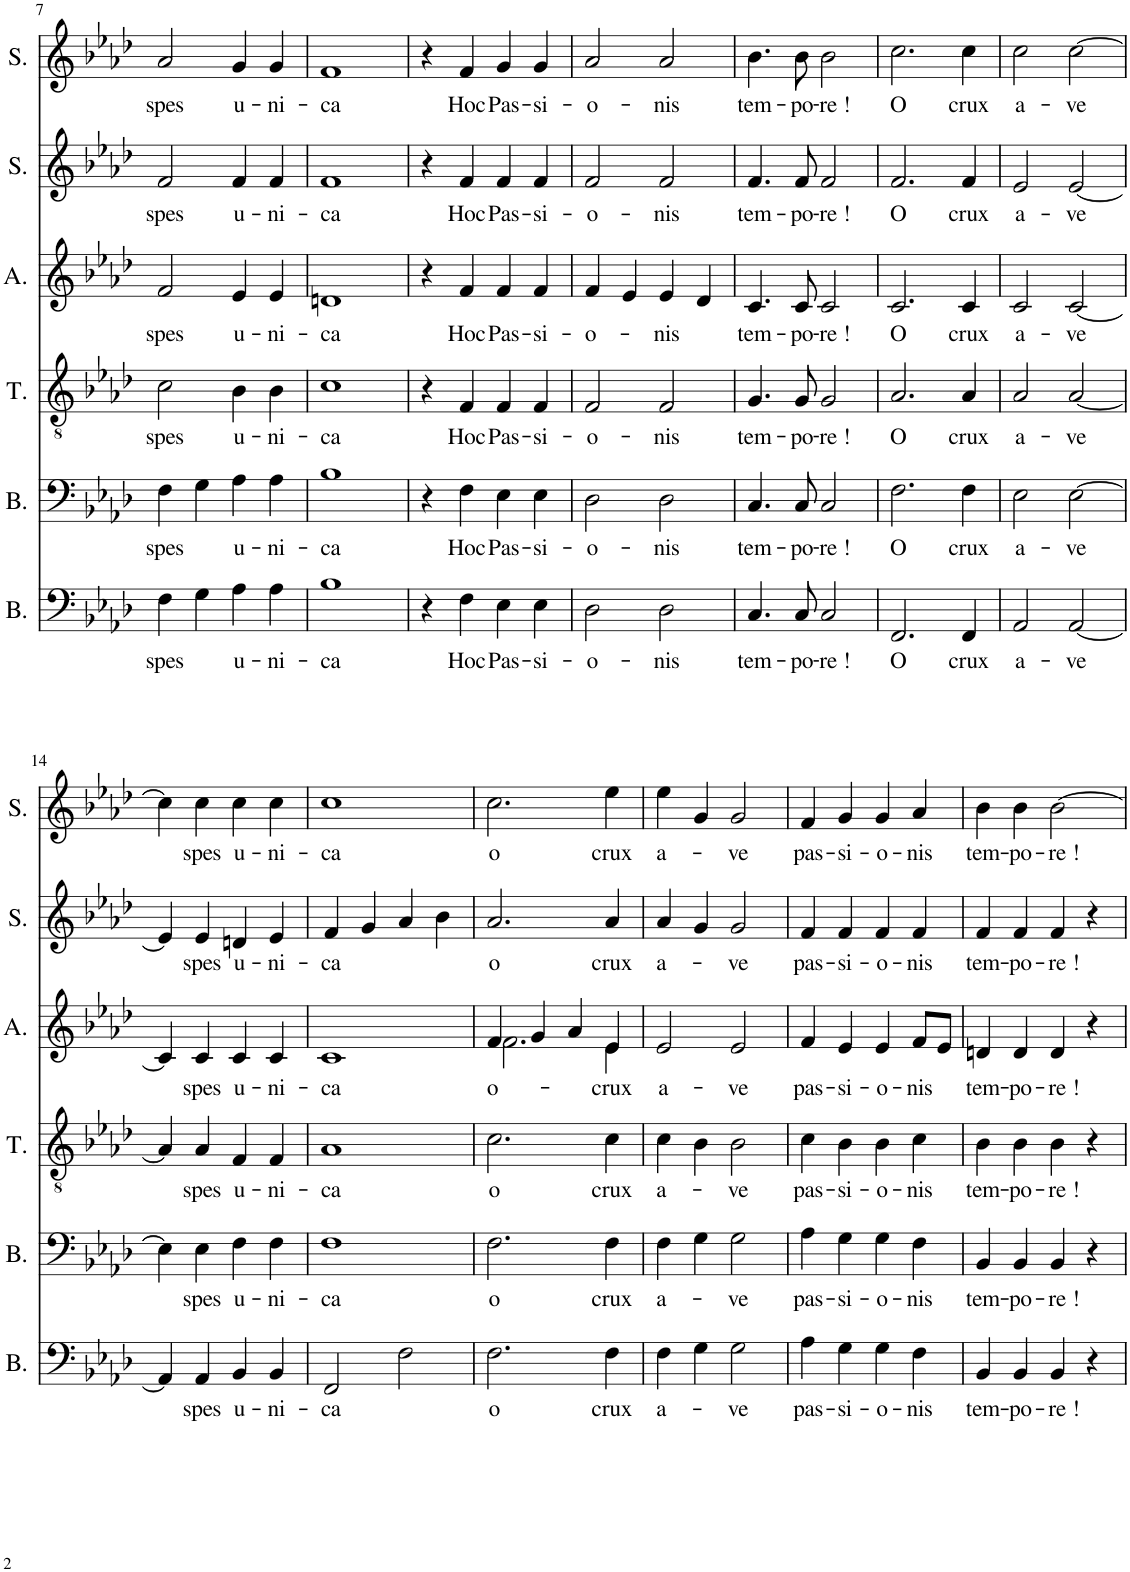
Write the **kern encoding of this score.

**kern	**text	**kern	**text	**kern	**text	**kern	**text	**kern	**text	**kern	**text
*part6	*part6	*part5	*part5	*part4	*part4	*part3	*part3	*part2	*part2	*part1	*part1
*staff6	*staff6	*staff5	*staff5	*staff4	*staff4	*staff3	*staff3	*staff2	*staff2	*staff1	*staff1
*I"Basse 2	*	*I"Basse 1	*	*I"Ténor	*	*I"Alto	*	*I"Soprano 2	*	*I"Soprano 1	*
*I'B.	*	*I'B.	*	*I'T.	*	*I'A.	*	*I'S.	*	*I'S.	*
!!LO:PB:g=z
*clefF4	*	*clefF4	*	*clefGv2	*	*clefG2	*	*clefG2	*	*clefG2	*
*k[b-e-a-d-]	*	*k[b-e-a-d-]	*	*k[b-e-a-d-]	*	*k[b-e-a-d-]	*	*k[b-e-a-d-]	*	*k[b-e-a-d-]	*
*M4/4	*	*M4/4	*	*M4/4	*	*M4/4	*	*M4/4	*	*M4/4	*
*met(c)	*	*met(c)	*	*met(c)	*	*met(c)	*	*met(c)	*	*met(c)	*
=7	=7	=7	=7	=7	=7	=7	=7	=7	=7	=7	=7
!	!LO:LY:b	!	!LO:LY:b	!	!LO:LY:b	!	!LO:LY:b	!	!LO:LY:b	!	!LO:LY:b
4F\	spes	4F\	spes	2c\	spes	2f/	spes	2f/	spes	2a-/	spes
4G\	.	4G\	.	.	.	.	.	.	.	.	.
!	!LO:LY:b	!	!LO:LY:b	!	!LO:LY:b	!	!LO:LY:b	!	!LO:LY:b	!	!LO:LY:b
4A-\	u-	4A-\	u-	4B-\	u-	4e-/	u-	4f/	u-	4g/	u-
!	!LO:LY:b	!	!LO:LY:b	!	!LO:LY:b	!	!LO:LY:b	!	!LO:LY:b	!	!LO:LY:b
4A-\	-ni-	4A-\	-ni-	4B-\	-ni-	4e-/	-ni-	4f/	-ni-	4g/	-ni-
=8	=8	=8	=8	=8	=8	=8	=8	=8	=8	=8	=8
!	!LO:LY:b	!	!LO:LY:b	!	!LO:LY:b	!	!LO:LY:b	!	!LO:LY:b	!	!LO:LY:b
1B-	-ca	1B-	-ca	1c	-ca	1dn	-ca	1f	-ca	1f	-ca
=9	=9	=9	=9	=9	=9	=9	=9	=9	=9	=9	=9
4r	.	4r	.	4r	.	4r	.	4r	.	4r	.
!	!LO:LY:b	!	!LO:LY:b	!	!LO:LY:b	!	!LO:LY:b	!	!LO:LY:b	!	!LO:LY:b
4F\	Hoc	4F\	Hoc	4F/	Hoc	4f/	Hoc	4f/	Hoc	4f/	Hoc
!	!LO:LY:b	!	!LO:LY:b	!	!LO:LY:b	!	!LO:LY:b	!	!LO:LY:b	!	!LO:LY:b
4E-\	Pas-	4E-\	Pas-	4F/	Pas-	4f/	Pas-	4f/	Pas-	4g/	Pas-
!	!LO:LY:b	!	!LO:LY:b	!	!LO:LY:b	!	!LO:LY:b	!	!LO:LY:b	!	!LO:LY:b
4E-\	-si-	4E-\	-si-	4F/	-si-	4f/	-si-	4f/	-si-	4g/	-si-
=10	=10	=10	=10	=10	=10	=10	=10	=10	=10	=10	=10
!	!LO:LY:b	!	!LO:LY:b	!	!LO:LY:b	!	!LO:LY:b	!	!LO:LY:b	!	!LO:LY:b
2D-\	-o-	2D-\	-o-	2F/	-o-	4f/	-o-	2f/	-o-	2a-/	-o-
.	.	.	.	.	.	4e-/	.	.	.	.	.
!	!LO:LY:b	!	!LO:LY:b	!	!LO:LY:b	!	!LO:LY:b	!	!LO:LY:b	!	!LO:LY:b
2D-\	-nis	2D-\	-nis	2F/	-nis	4e-/	-nis	2f/	-nis	2a-/	-nis
.	.	.	.	.	.	4d-/	.	.	.	.	.
=11	=11	=11	=11	=11	=11	=11	=11	=11	=11	=11	=11
!	!LO:LY:b	!	!LO:LY:b	!	!LO:LY:b	!	!LO:LY:b	!	!LO:LY:b	!	!LO:LY:b
4.C/	tem-	4.C/	tem-	4.G/	tem-	4.c/	tem-	4.f/	tem-	4.b-\	tem-
!	!LO:LY:b	!	!LO:LY:b	!	!LO:LY:b	!	!LO:LY:b	!	!LO:LY:b	!	!LO:LY:b
8C/	-po-	8C/	-po-	8G/	-po-	8c/	-po-	8f/	-po-	8b-\	-po-
!	!LO:LY:b	!	!LO:LY:b	!	!LO:LY:b	!	!LO:LY:b	!	!LO:LY:b	!	!LO:LY:b
2C/	-re !	2C/	-re !	2G/	-re !	2c/	-re !	2f/	-re !	2b-\	-re !
=12	=12	=12	=12	=12	=12	=12	=12	=12	=12	=12	=12
!	!LO:LY:b	!	!LO:LY:b	!	!LO:LY:b	!	!LO:LY:b	!	!LO:LY:b	!	!LO:LY:b
2.FF/	O	2.F\	O	2.A-/	O	2.c/	O	2.f/	O	2.cc\	O
!	!LO:LY:b	!	!LO:LY:b	!	!LO:LY:b	!	!LO:LY:b	!	!LO:LY:b	!	!LO:LY:b
4FF/	crux	4F\	crux	4A-/	crux	4c/	crux	4f/	crux	4cc\	crux
=13	=13	=13	=13	=13	=13	=13	=13	=13	=13	=13	=13
!	!LO:LY:b	!	!LO:LY:b	!	!LO:LY:b	!	!LO:LY:b	!	!LO:LY:b	!	!LO:LY:b
2AA-/	a-	2E-\	a-	2A-/	a-	2c/	a-	2e-/	a-	2cc\	a-
!	!LO:LY:b	!	!LO:LY:b	!	!LO:LY:b	!	!LO:LY:b	!	!LO:LY:b	!	!LO:LY:b
[2AA-/	-ve	[2E-\	-ve	[2A-/	-ve	[2c/	-ve	[2e-/	-ve	[2cc\	-ve
!!LO:LB:g=z
=14	=14	=14	=14	=14	=14	=14	=14	=14	=14	=14	=14
4AA-/]	.	4E-\]	.	4A-/]	.	4c/]	.	4e-/]	.	4cc\]	.
!	!LO:LY:b	!	!LO:LY:b	!	!LO:LY:b	!	!LO:LY:b	!	!LO:LY:b	!	!LO:LY:b
4AA-/	spes	4E-\	spes	4A-/	spes	4c/	spes	4e-/	spes	4cc\	spes
!	!LO:LY:b	!	!LO:LY:b	!	!LO:LY:b	!	!LO:LY:b	!	!LO:LY:b	!	!LO:LY:b
4BB-/	u-	4F\	u-	4F/	u-	4c/	u-	4dn/	u-	4cc\	u-
!	!LO:LY:b	!	!LO:LY:b	!	!LO:LY:b	!	!LO:LY:b	!	!LO:LY:b	!	!LO:LY:b
4BB-/	-ni-	4F\	-ni-	4F/	-ni-	4c/	-ni-	4e-/	-ni-	4cc\	-ni-
=15	=15	=15	=15	=15	=15	=15	=15	=15	=15	=15	=15
!	!LO:LY:b	!	!LO:LY:b	!	!LO:LY:b	!	!LO:LY:b	!	!LO:LY:b	!	!LO:LY:b
2FF/	-ca	1F	-ca	1A-	-ca	1c	-ca	4f/	-ca	1cc	-ca
.	.	.	.	.	.	.	.	4g/	.	.	.
2F\	.	.	.	.	.	.	.	4a-/	.	.	.
.	.	.	.	.	.	.	.	4b-\	.	.	.
=16	=16	=16	=16	=16	=16	=16	=16	=16	=16	=16	=16
!	!LO:LY:b	!	!LO:LY:b	!	!LO:LY:b	!	!LO:LY:b	!	!LO:LY:b	!	!LO:LY:b
*	*	*	*	*	*	*^	*	*	*	*	*
2.F\	o	2.F\	o	2.c\	o	4f/	2.f\	o-	2.a-/	o	2.cc\	o
.	.	.	.	.	.	4g/	.	.	.	.	.	.
.	.	.	.	.	.	4a-/	.	.	.	.	.	.
!	!LO:LY:b	!	!LO:LY:b	!	!LO:LY:b	!	!	!LO:LY:b	!	!LO:LY:b	!	!LO:LY:b
4F\	crux	4F\	crux	4c\	crux	4e-/	4e-\	-crux	4a-/	crux	4ee-\	crux
=17	=17	=17	=17	=17	=17	=17	=17	=17	=17	=17	=17	=17
!	!LO:LY:b	!	!LO:LY:b	!	!LO:LY:b	!	!	!LO:LY:b	!	!LO:LY:b	!	!LO:LY:b
*	*	*	*	*	*	*v	*v	*	*	*	*	*
4F\	a-	4F\	a-	4c\	a-	2e-/	a-	4a-/	a-	4ee-\	a-
4G\	.	4G\	.	4B-\	.	.	.	4g/	.	4g/	.
!	!LO:LY:b	!	!LO:LY:b	!	!LO:LY:b	!	!LO:LY:b	!	!LO:LY:b	!	!LO:LY:b
2G\	-ve	2G\	-ve	2B-\	-ve	2e-/	-ve	2g/	-ve	2g/	-ve
=18	=18	=18	=18	=18	=18	=18	=18	=18	=18	=18	=18
!	!LO:LY:b	!	!LO:LY:b	!	!LO:LY:b	!	!LO:LY:b	!	!LO:LY:b	!	!LO:LY:b
4A-\	pas-	4A-\	pas-	4c\	pas-	4f/	pas-	4f/	pas-	4f/	pas-
!	!LO:LY:b	!	!LO:LY:b	!	!LO:LY:b	!	!LO:LY:b	!	!LO:LY:b	!	!LO:LY:b
4G\	-si-	4G\	-si-	4B-\	-si-	4e-/	-si-	4f/	-si-	4g/	-si-
!	!LO:LY:b	!	!LO:LY:b	!	!LO:LY:b	!	!LO:LY:b	!	!LO:LY:b	!	!LO:LY:b
4G\	-o-	4G\	-o-	4B-\	-o-	4e-/	-o-	4f/	-o-	4g/	-o-
!	!LO:LY:b	!	!LO:LY:b	!	!LO:LY:b	!	!LO:LY:b	!	!LO:LY:b	!	!LO:LY:b
4F\	-nis	4F\	-nis	4c\	-nis	8f/L	-nis	4f/	-nis	4a-/	-nis
.	.	.	.	.	.	8e-/J	.	.	.	.	.
=19	=19	=19	=19	=19	=19	=19	=19	=19	=19	=19	=19
!	!LO:LY:b	!	!LO:LY:b	!	!LO:LY:b	!	!LO:LY:b	!	!LO:LY:b	!	!LO:LY:b
4BB-/	tem-	4BB-/	tem-	4B-\	tem-	4dn/	tem-	4f/	tem-	4b-\	tem-
!	!LO:LY:b	!	!LO:LY:b	!	!LO:LY:b	!	!LO:LY:b	!	!LO:LY:b	!	!LO:LY:b
4BB-/	-po-	4BB-/	-po-	4B-\	-po-	4d/	-po-	4f/	-po-	4b-\	-po-
!	!LO:LY:b	!	!LO:LY:b	!	!LO:LY:b	!	!LO:LY:b	!	!LO:LY:b	!	!LO:LY:b
4BB-/	-re !	4BB-/	-re !	4B-\	-re !	4d/	-re !	4f/	-re !	[2b-\	-re !
4r	.	4r	.	4r	.	4r	.	4r	.	.	.
=	=	=	=	=	=	=	=	=	=	=	=
*-	*-	*-	*-	*-	*-	*-	*-	*-	*-	*-	*-
